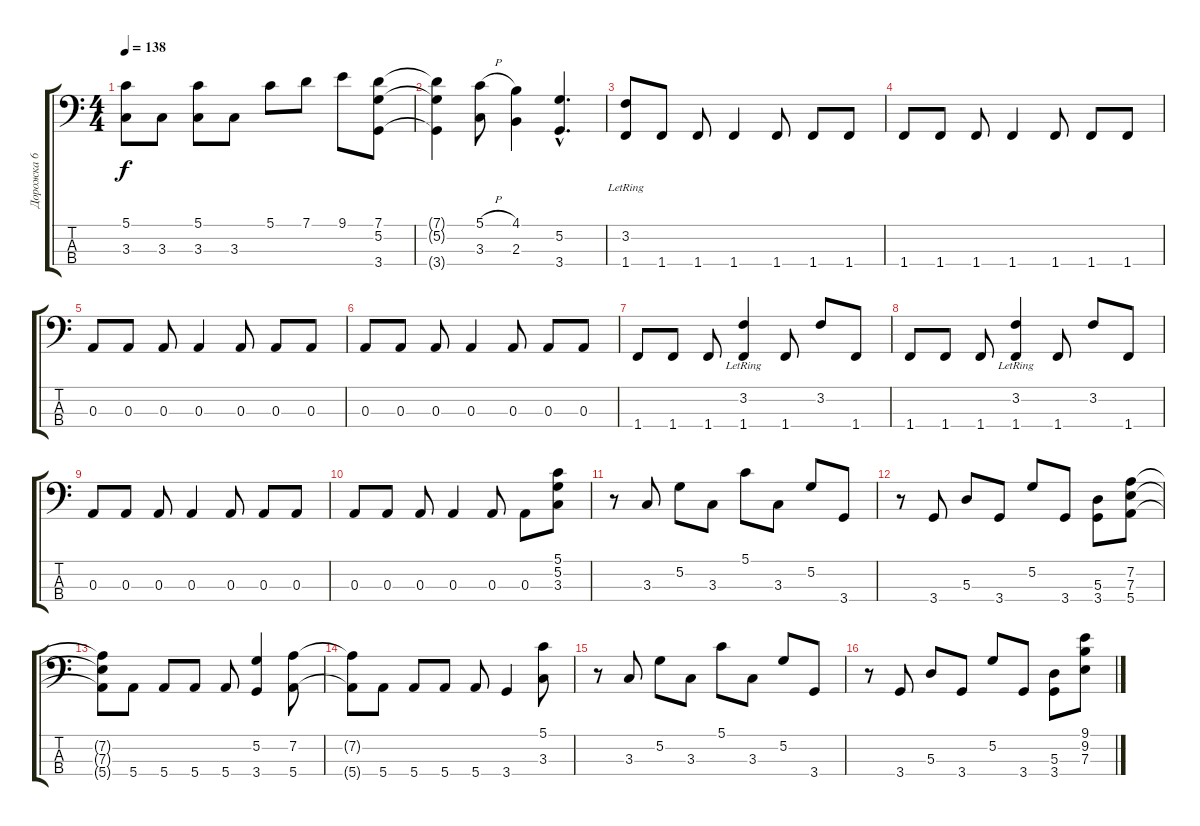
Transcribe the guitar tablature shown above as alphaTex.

\track ("Дорожка 6" "Дорожка 6") {instrument electricbasspick}
\staff {score tabs}
\tuning (G2 D2 A1 E1) {hide}
\ts (4 4)
\tempo 138
\clef f4
\ks c
(5.1 3.3).8{dy f} 3.3.8 (5.1 3.3).8 3.3.8 5.1.8 7.1.8 9.1.8 (7.1 5.2 3.4).8 |
(7.1{t} 5.2{t} 3.4{t}).4 (5.1{h} 3.3).8 (4.1 2.3).4 (5.2{hac} 3.4{hac}).4{d} |
(3.2{lr} 1.4).8 1.4.8 1.4.8 1.4.4 1.4.8 1.4.8 1.4.8 |
1.4.8 1.4.8 1.4.8 1.4.4 1.4.8 1.4.8 1.4.8 |
0.3.8 0.3.8 0.3.8 0.3.4 0.3.8 0.3.8 0.3.8 |
0.3.8 0.3.8 0.3.8 0.3.4 0.3.8 0.3.8 0.3.8 |
1.4.8 1.4.8 1.4.8 (3.2{lr} 1.4).4 1.4.8 3.2.8 1.4.8 |
1.4.8 1.4.8 1.4.8 (3.2{lr} 1.4).4 1.4.8 3.2.8 1.4.8 |
0.3.8 0.3.8 0.3.8 0.3.4 0.3.8 0.3.8 0.3.8 |
0.3.8 0.3.8 0.3.8 0.3.4 0.3.8 0.3.8 (5.1 5.2 3.3).8 |
r.8 3.3.8 5.2.8 3.3.8 5.1.8 3.3.8 5.2.8 3.4.8 |
r.8 3.4.8 5.3.8 3.4.8 5.2.8 3.4.8 (5.3 3.4).8 (7.2 7.3 5.4).8 |
(7.2{t} 7.3{t} 5.4{t}).8 5.4.8 5.4.8 5.4.8 5.4.8 (5.2 3.4).4 (7.2 5.4).8 |
(7.2{t} 5.4{t}).8 5.4.8 5.4.8 5.4.8 5.4.8 3.4.4 (5.1 3.3).8 |
r.8 3.3.8 5.2.8 3.3.8 5.1.8 3.3.8 5.2.8 3.4.8 |
r.8 3.4.8 5.3.8 3.4.8 5.2.8 3.4.8 (5.3 3.4).8 (9.1 9.2 7.3).8
